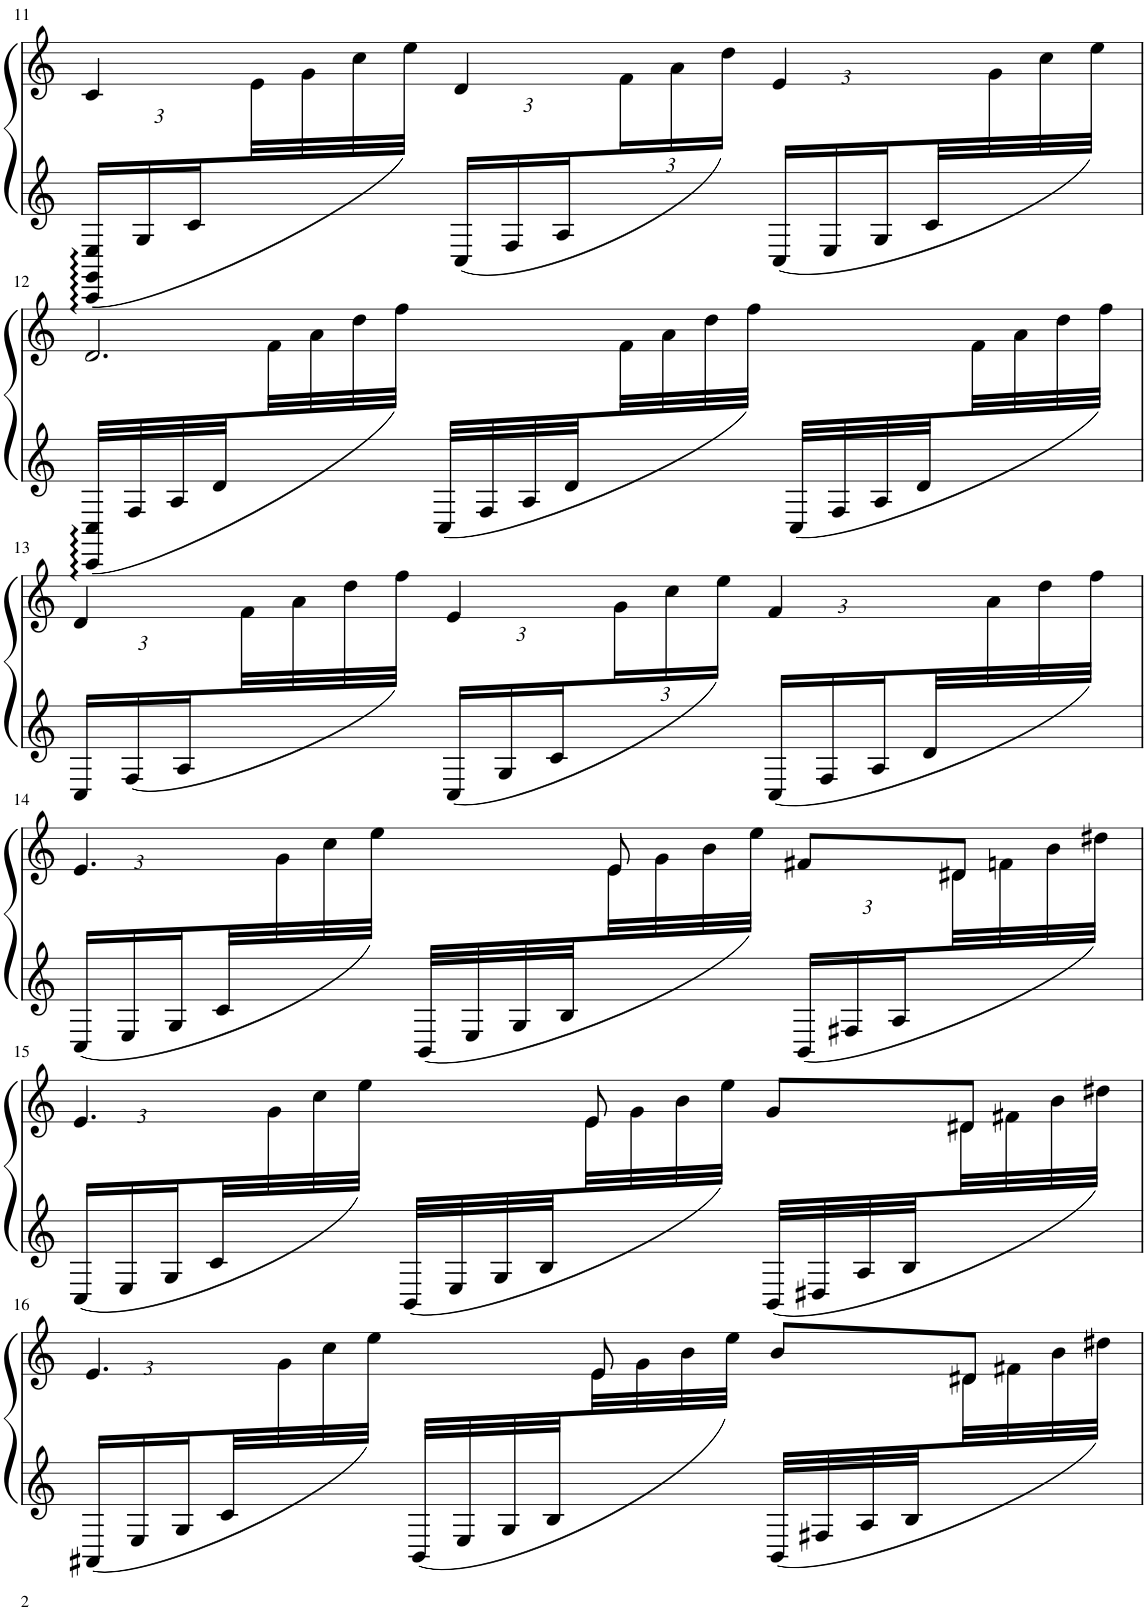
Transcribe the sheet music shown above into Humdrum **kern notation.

**kern	**kern
*part1	*part1
*staff2	*staff1
*I"Piano	*
*I'Pno	*
!!LO:PB:g=z
*clefG2	*clefG2
*k[]	*k[]
*M3/4	*M3/4
*Xbrackettup	*
=11	=11
*	*^
24CC/ 24GG/ 24E/LL	4c/	8ryy
24G/	.	.
24c/	.	.
8ryy	.	32e\L
.	.	32g\
.	.	32cc\
.	.	32ee\JJJ
24C/LL	4d/	8ryy
24F/	.	.
24A/	.	.
*	*	*Xbrackettup
8ryy	.	24f\
.	.	24a\
.	.	24dd\JJ
24C/LL	4e/	32ryy
*	*v	*v
24E/	.
24G/	.
32c/L	.
*	*^
16.ryy	.	32g\
.	.	32cc\
.	.	32ee\JJJ
!!LO:LB:g=z	!!
=12	=12	=12
32CC/ 32C/LLL	2.d/	8ryy
32F/	.	.
32A/	.	.
32d/	.	.
8ryy	.	32f\
.	.	32a\
.	.	32dd\
.	.	32ff\JJJ
32C/LLL	.	8ryy
32F/	.	.
32A/	.	.
32d/	.	.
8ryy	.	32f\
.	.	32a\
.	.	32dd\
.	.	32ff\JJJ
32C/LLL	.	8ryy
32F/	.	.
32A/	.	.
32d/	.	.
8ryy	.	32f\
.	.	32a\
.	.	32dd\
.	.	32ff\JJJ
!!LO:LB:g=z	!!
=13	=13	=13
24C/LL	4d/	8ryy
24F/	.	.
24A/	.	.
8ryy	.	32f\L
.	.	32a\
.	.	32dd\
.	.	32ff\JJJ
24C/LL	4e/	8ryy
24G/	.	.
24c/	.	.
8ryy	.	24g\
.	.	24cc\
.	.	24ee\JJ
24C/LL	4f/	32ryy
*	*v	*v
24F/	.
24A/	.
32d/L	.
*	*^
16.ryy	.	32a\
.	.	32dd\
.	.	32ff\JJJ
!!LO:LB:g=z	!!
=14	=14	=14
24C/LL	4.e/	32ryy
*	*v	*v
24E/	.
24G/	.
32c/L	.
*	*^
16.ryy	.	32g\
.	.	32cc\
.	.	32ee\JJJ
32BB/LLL	.	8ryy
32E/	.	.
32G/	.	.
32B/	.	.
8ryy	8e/	32e\
.	.	32g\
.	.	32b\
.	.	32ee\JJJ
24BB/LL	8f#X/L	8ryy
24F#X/	.	.
24A/	.	.
8ryy	8d#X/J	32d#\L
.	.	32fn\
.	.	32b\
.	.	32dd#X\JJJ
!!LO:LB:g=z	!!
=15	=15	=15
24C/LL	4.e/	32ryy
*	*v	*v
24E/	.
24G/	.
32c/L	.
*	*^
16.ryy	.	32g\
.	.	32cc\
.	.	32ee\JJJ
32BB/LLL	.	8ryy
32E/	.	.
32G/	.	.
32B/	.	.
8ryy	8e/	32e\
.	.	32g\
.	.	32b\
.	.	32ee\JJJ
32BB/LLL	8g/L	8ryy
32D#X/	.	.
32A/	.	.
32B/	.	.
8ryy	8d#X/J	32d#\
.	.	32f#X\
.	.	32b\
.	.	32dd#X\JJJ
!!LO:LB:g=z	!!
=16	=16	=16
24AA#X/LL	4.e/	32ryy
*	*v	*v
24E/	.
24G/	.
32c/L	.
*	*^
16.ryy	.	32g\
.	.	32cc\
.	.	32ee\JJJ
32BB/LLL	.	8ryy
32E/	.	.
32G/	.	.
32B/	.	.
8ryy	8e/	32e\
.	.	32g\
.	.	32b\
.	.	32ee\JJJ
32BB/LLL	8b/L	8ryy
32F#X/	.	.
32A/	.	.
32B/	.	.
8ryy	8d#X/J	32d#\
.	.	32f#X\
.	.	32b\
.	.	32dd#X\JJJ
*	*v	*v
=	=
*-	*-
